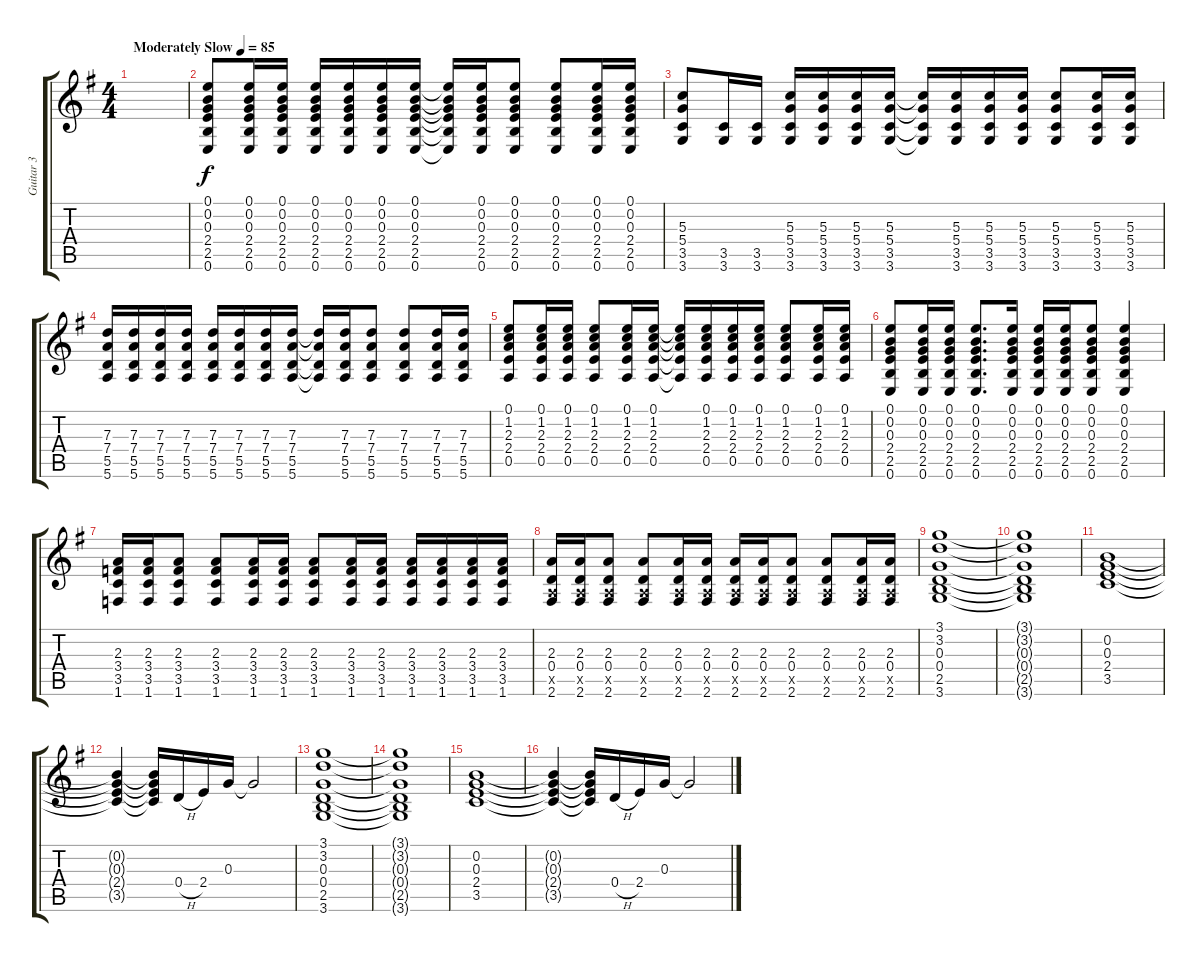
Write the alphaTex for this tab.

\track ("Guitar 3" "Guitar 3") {instrument overdrivenguitar}
\staff {score tabs}
\tuning (E4 B3 G3 D3 A2 E2) {hide}
\ts (4 4)
\tempo (85 "Moderately Slow")
\clef g2
\ks g
|
(0.1 0.2 0.3 2.4 2.5 0.6).8 (0.1 0.2 0.3 2.4 2.5 0.6).16 (0.1 0.2 0.3 2.4 2.5 0.6).16 (0.1 0.2 0.3 2.4 2.5 0.6).16 (0.1 0.2 0.3 2.4 2.5 0.6).16 (0.1 0.2 0.3 2.4 2.5 0.6).16 (0.1 0.2 0.3 2.4 2.5 0.6).16 (0.1{t} 0.2{t} 0.3{t} 2.4{t} 2.5{t} 0.6{t}).16 (0.1 0.2 0.3 2.4 2.5 0.6).16 (0.1 0.2 0.3 2.4 2.5 0.6).8 (0.1 0.2 0.3 2.4 2.5 0.6).8 (0.1 0.2 0.3 2.4 2.5 0.6).16 (0.1 0.2 0.3 2.4 2.5 0.6).16 |
(5.3 5.4 3.5 3.6).8 (3.5 3.6).16 (3.5 3.6).16 (5.3 5.4 3.5 3.6).16 (5.3 5.4 3.5 3.6).16 (5.3 5.4 3.5 3.6).16 (5.3 5.4 3.5 3.6).16 (5.3{t} 5.4{t} 3.5{t} 3.6{t}).16 (5.3 5.4 3.5 3.6).16 (5.3 5.4 3.5 3.6).16 (5.3 5.4 3.5 3.6).16 (5.3 5.4 3.5 3.6).8 (5.3 5.4 3.5 3.6).16 (5.3 5.4 3.5 3.6).16 |
(7.3 7.4 5.5 5.6).16 (7.3 7.4 5.5 5.6).16 (7.3 7.4 5.5 5.6).16 (7.3 7.4 5.5 5.6).16 (7.3 7.4 5.5 5.6).16 (7.3 7.4 5.5 5.6).16 (7.3 7.4 5.5 5.6).16 (7.3 7.4 5.5 5.6).16 (7.3{t} 7.4{t} 5.5{t} 5.6{t}).16 (7.3 7.4 5.5 5.6).16 (7.3 7.4 5.5 5.6).8 (7.3 7.4 5.5 5.6).8 (7.3 7.4 5.5 5.6).16 (7.3 7.4 5.5 5.6).16 |
(0.1 1.2 2.3 2.4 0.5).8 (0.1 1.2 2.3 2.4 0.5).16 (0.1 1.2 2.3 2.4 0.5).16 (0.1 1.2 2.3 2.4 0.5).8 (0.1 1.2 2.3 2.4 0.5).16 (0.1 1.2 2.3 2.4 0.5).16 (0.1{t} 1.2{t} 2.3{t} 2.4{t} 0.5{t}).16 (0.1 1.2 2.3 2.4 0.5).16 (0.1 1.2 2.3 2.4 0.5).16 (0.1 1.2 2.3 2.4 0.5).16 (0.1 1.2 2.3 2.4 0.5).8 (0.1 1.2 2.3 2.4 0.5).16 (0.1 1.2 2.3 2.4 0.5).16 |
(0.1 0.2 0.3 2.4 2.5 0.6).8 (0.1 0.2 0.3 2.4 2.5 0.6).16 (0.1 0.2 0.3 2.4 2.5 0.6).16 (0.1 0.2 0.3 2.4 2.5 0.6).8{d} (0.1 0.2 0.3 2.4 2.5 0.6).16 (0.1 0.2 0.3 2.4 2.5 0.6).16 (0.1 0.2 0.3 2.4 2.5 0.6).16 (0.1 0.2 0.3 2.4 2.5 0.6).8 (0.1 0.2 0.3 2.4 2.5 0.6).4 |
(2.3 3.4 3.5 1.6).16 (2.3 3.4 3.5 1.6).16 (2.3 3.4 3.5 1.6).8 (2.3 3.4 3.5 1.6).8 (2.3 3.4 3.5 1.6).16 (2.3 3.4 3.5 1.6).16 (2.3 3.4 3.5 1.6).8 (2.3 3.4 3.5 1.6).16 (2.3 3.4 3.5 1.6).16 (2.3 3.4 3.5 1.6).16 (2.3 3.4 3.5 1.6).16 (2.3 3.4 3.5 1.6).16 (2.3 3.4 3.5 1.6).16 |
(2.3 0.4 0.5{x} 2.6).16 (2.3 0.4 0.5{x} 2.6).16 (2.3 0.4 0.5{x} 2.6).8 (2.3 0.4 0.5{x} 2.6).8 (2.3 0.4 0.5{x} 2.6).16 (2.3 0.4 0.5{x} 2.6).16 (2.3 0.4 0.5{x} 2.6).16 (2.3 0.4 0.5{x} 2.6).16 (2.3 0.4 0.5{x} 2.6).8 (2.3 0.4 0.5{x} 2.6).8 (2.3 0.4 0.5{x} 2.6).16 (2.3 0.4 0.5{x} 2.6).16 |
(3.1 3.2 0.3 0.4 2.5 3.6).1 |
(3.1{t} 3.2{t} 0.3{t} 0.4{t} 2.5{t} 3.6{t}).1 |
(0.2 0.3 2.4 3.5).1 |
(0.2{t} 0.3{t} 2.4{t} 3.5{t}).4 (0.2{t} 0.3{t} 2.4{t} 3.5{t}).16 0.4{h}.16 2.4.16 0.3.16 0.3{t}.2 |
(3.1 3.2 0.3 0.4 2.5 3.6).1 |
(3.1{t} 3.2{t} 0.3{t} 0.4{t} 2.5{t} 3.6{t}).1 |
(0.2 0.3 2.4 3.5).1 |
(0.2{t} 0.3{t} 2.4{t} 3.5{t}).4 (0.2{t} 0.3{t} 2.4{t} 3.5{t}).16 0.4{h}.16 2.4.16 0.3.16 0.3{t}.2
